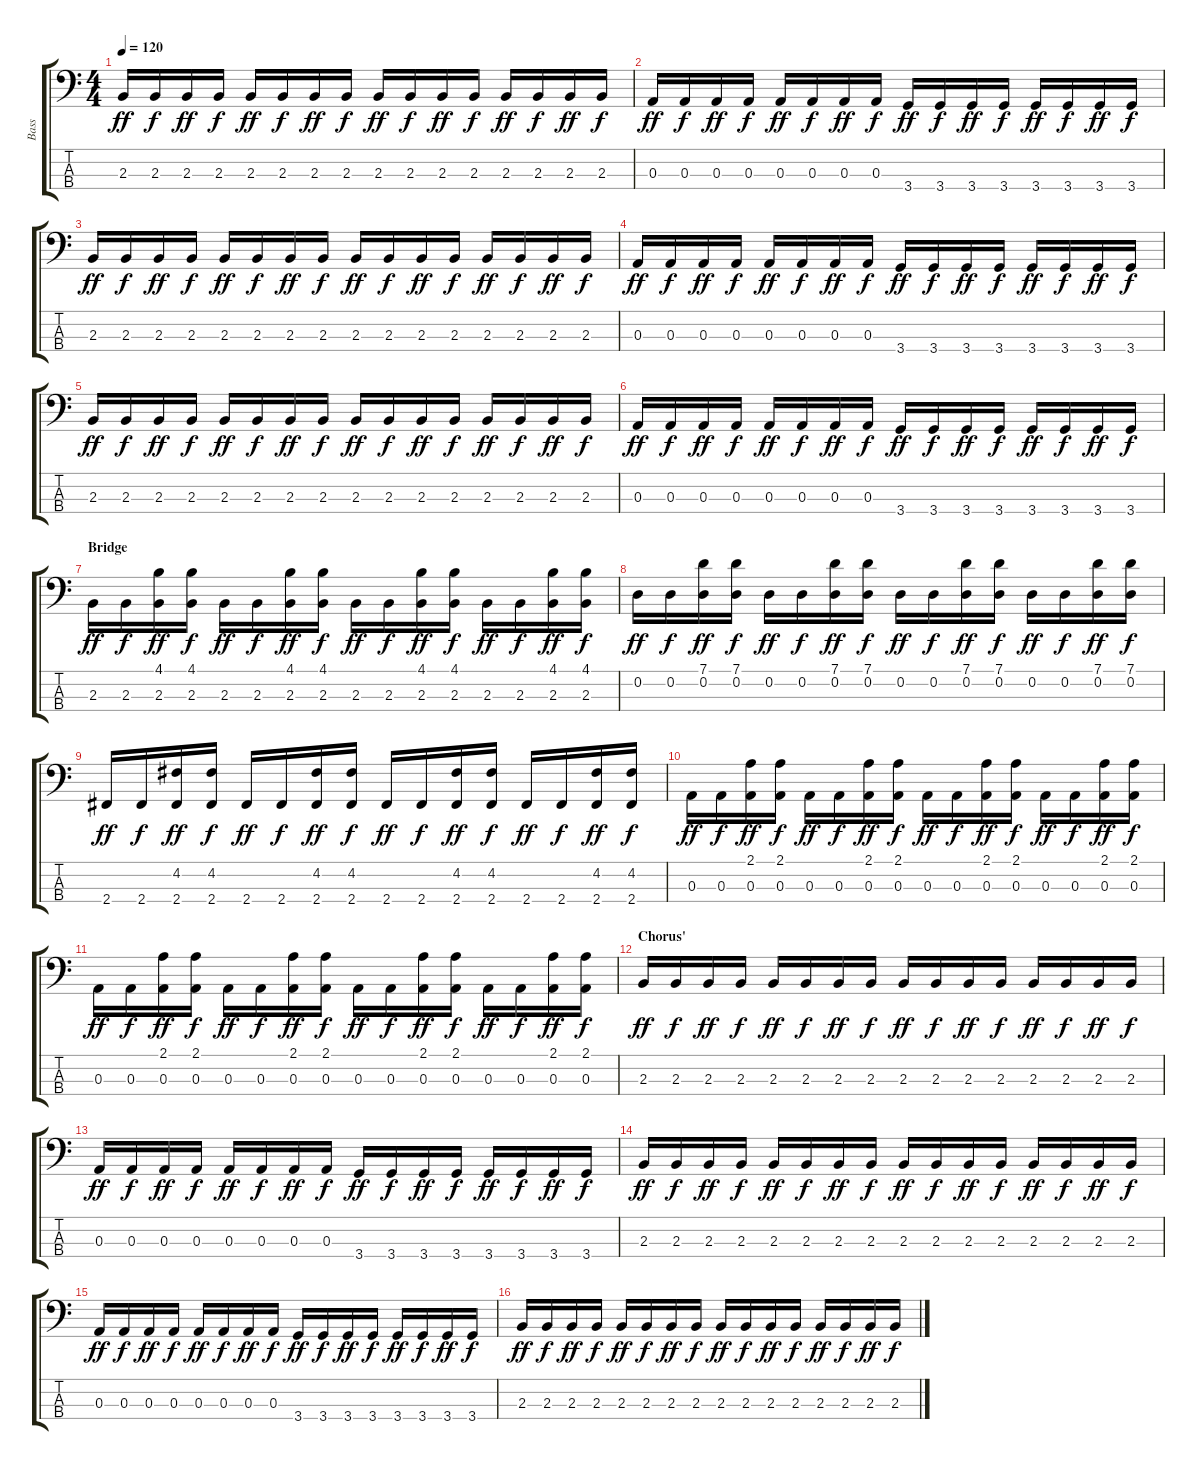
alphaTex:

\track ("Bass" "Bass") {instrument electricbassfinger}
\staff {score tabs}
\tuning (G2 D2 A1 E1) {hide}
\ts (4 4)
\tempo 120
\clef f4
\ks c
2.3.16{dy ff} 2.3.16{dy f} 2.3.16{dy ff} 2.3.16{dy f} 2.3.16{dy ff} 2.3.16{dy f} 2.3.16{dy ff} 2.3.16{dy f} 2.3.16{dy ff} 2.3.16{dy f} 2.3.16{dy ff} 2.3.16{dy f} 2.3.16{dy ff} 2.3.16{dy f} 2.3.16{dy ff} 2.3.16{dy f} |
0.3.16{dy ff} 0.3.16{dy f} 0.3.16{dy ff} 0.3.16{dy f} 0.3.16{dy ff} 0.3.16{dy f} 0.3.16{dy ff} 0.3.16{dy f} 3.4.16{dy ff} 3.4.16{dy f} 3.4.16{dy ff} 3.4.16{dy f} 3.4.16{dy ff} 3.4.16{dy f} 3.4.16{dy ff} 3.4.16{dy f} |
2.3.16{dy ff} 2.3.16{dy f} 2.3.16{dy ff} 2.3.16{dy f} 2.3.16{dy ff} 2.3.16{dy f} 2.3.16{dy ff} 2.3.16{dy f} 2.3.16{dy ff} 2.3.16{dy f} 2.3.16{dy ff} 2.3.16{dy f} 2.3.16{dy ff} 2.3.16{dy f} 2.3.16{dy ff} 2.3.16{dy f} |
0.3.16{dy ff} 0.3.16{dy f} 0.3.16{dy ff} 0.3.16{dy f} 0.3.16{dy ff} 0.3.16{dy f} 0.3.16{dy ff} 0.3.16{dy f} 3.4.16{dy ff} 3.4.16{dy f} 3.4.16{dy ff} 3.4.16{dy f} 3.4.16{dy ff} 3.4.16{dy f} 3.4.16{dy ff} 3.4.16{dy f} |
2.3.16{dy ff} 2.3.16{dy f} 2.3.16{dy ff} 2.3.16{dy f} 2.3.16{dy ff} 2.3.16{dy f} 2.3.16{dy ff} 2.3.16{dy f} 2.3.16{dy ff} 2.3.16{dy f} 2.3.16{dy ff} 2.3.16{dy f} 2.3.16{dy ff} 2.3.16{dy f} 2.3.16{dy ff} 2.3.16{dy f} |
0.3.16{dy ff} 0.3.16{dy f} 0.3.16{dy ff} 0.3.16{dy f} 0.3.16{dy ff} 0.3.16{dy f} 0.3.16{dy ff} 0.3.16{dy f} 3.4.16{dy ff} 3.4.16{dy f} 3.4.16{dy ff} 3.4.16{dy f} 3.4.16{dy ff} 3.4.16{dy f} 3.4.16{dy ff} 3.4.16{dy f} |
\section ("" "Bridge")
2.3.16{dy ff} 2.3.16{dy f} (4.1 2.3).16{dy ff} (4.1 2.3).16{dy f} 2.3.16{dy ff} 2.3.16{dy f} (4.1 2.3).16{dy ff} (4.1 2.3).16{dy f} 2.3.16{dy ff} 2.3.16{dy f} (4.1 2.3).16{dy ff} (4.1 2.3).16{dy f} 2.3.16{dy ff} 2.3.16{dy f} (4.1 2.3).16{dy ff} (4.1 2.3).16{dy f} |
0.2.16{dy ff} 0.2.16{dy f} (7.1 0.2).16{dy ff} (7.1 0.2).16{dy f} 0.2.16{dy ff} 0.2.16{dy f} (7.1 0.2).16{dy ff} (7.1 0.2).16{dy f} 0.2.16{dy ff} 0.2.16{dy f} (7.1 0.2).16{dy ff} (7.1 0.2).16{dy f} 0.2.16{dy ff} 0.2.16{dy f} (7.1 0.2).16{dy ff} (7.1 0.2).16{dy f} |
2.4.16{dy ff} 2.4.16{dy f} (4.2 2.4).16{dy ff} (4.2 2.4).16{dy f} 2.4.16{dy ff} 2.4.16{dy f} (4.2 2.4).16{dy ff} (4.2 2.4).16{dy f} 2.4.16{dy ff} 2.4.16{dy f} (4.2 2.4).16{dy ff} (4.2 2.4).16{dy f} 2.4.16{dy ff} 2.4.16{dy f} (4.2 2.4).16{dy ff} (4.2 2.4).16{dy f} |
0.3.16{dy ff} 0.3.16{dy f} (2.1 0.3).16{dy ff} (2.1 0.3).16{dy f} 0.3.16{dy ff} 0.3.16{dy f} (2.1 0.3).16{dy ff} (2.1 0.3).16{dy f} 0.3.16{dy ff} 0.3.16{dy f} (2.1 0.3).16{dy ff} (2.1 0.3).16{dy f} 0.3.16{dy ff} 0.3.16{dy f} (2.1 0.3).16{dy ff} (2.1 0.3).16{dy f} |
0.3.16{dy ff} 0.3.16{dy f} (2.1 0.3).16{dy ff} (2.1 0.3).16{dy f} 0.3.16{dy ff} 0.3.16{dy f} (2.1 0.3).16{dy ff} (2.1 0.3).16{dy f} 0.3.16{dy ff} 0.3.16{dy f} (2.1 0.3).16{dy ff} (2.1 0.3).16{dy f} 0.3.16{dy ff} 0.3.16{dy f} (2.1 0.3).16{dy ff} (2.1 0.3).16{dy f} |
\section ("" "Chorus'")
2.3.16{dy ff} 2.3.16{dy f} 2.3.16{dy ff} 2.3.16{dy f} 2.3.16{dy ff} 2.3.16{dy f} 2.3.16{dy ff} 2.3.16{dy f} 2.3.16{dy ff} 2.3.16{dy f} 2.3.16{dy ff} 2.3.16{dy f} 2.3.16{dy ff} 2.3.16{dy f} 2.3.16{dy ff} 2.3.16{dy f} |
0.3.16{dy ff} 0.3.16{dy f} 0.3.16{dy ff} 0.3.16{dy f} 0.3.16{dy ff} 0.3.16{dy f} 0.3.16{dy ff} 0.3.16{dy f} 3.4.16{dy ff} 3.4.16{dy f} 3.4.16{dy ff} 3.4.16{dy f} 3.4.16{dy ff} 3.4.16{dy f} 3.4.16{dy ff} 3.4.16{dy f} |
2.3.16{dy ff} 2.3.16{dy f} 2.3.16{dy ff} 2.3.16{dy f} 2.3.16{dy ff} 2.3.16{dy f} 2.3.16{dy ff} 2.3.16{dy f} 2.3.16{dy ff} 2.3.16{dy f} 2.3.16{dy ff} 2.3.16{dy f} 2.3.16{dy ff} 2.3.16{dy f} 2.3.16{dy ff} 2.3.16{dy f} |
0.3.16{dy ff} 0.3.16{dy f} 0.3.16{dy ff} 0.3.16{dy f} 0.3.16{dy ff} 0.3.16{dy f} 0.3.16{dy ff} 0.3.16{dy f} 3.4.16{dy ff} 3.4.16{dy f} 3.4.16{dy ff} 3.4.16{dy f} 3.4.16{dy ff} 3.4.16{dy f} 3.4.16{dy ff} 3.4.16{dy f} |
2.3.16{dy ff} 2.3.16{dy f} 2.3.16{dy ff} 2.3.16{dy f} 2.3.16{dy ff} 2.3.16{dy f} 2.3.16{dy ff} 2.3.16{dy f} 2.3.16{dy ff} 2.3.16{dy f} 2.3.16{dy ff} 2.3.16{dy f} 2.3.16{dy ff} 2.3.16{dy f} 2.3.16{dy ff} 2.3.16{dy f}
